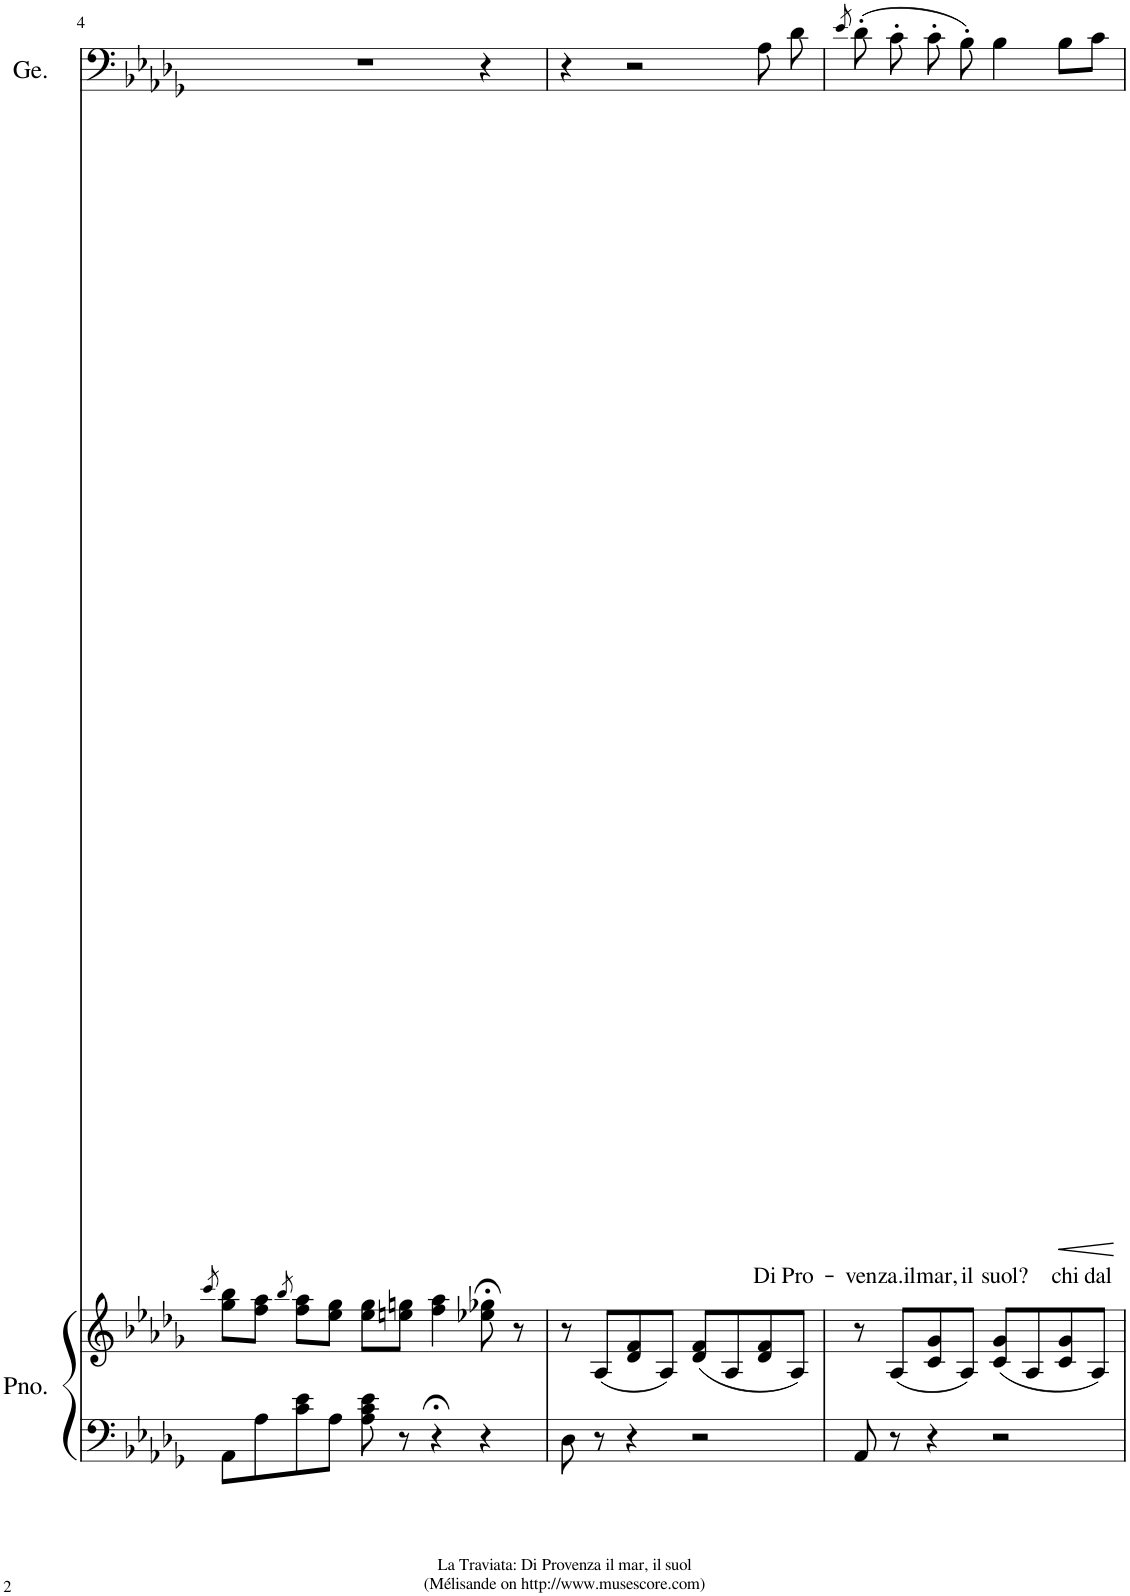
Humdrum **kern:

**kern	**kern	**kern	**text	**dynam
*part2	*part2	*part1	*part1	*part1
*staff3	*staff2	*staff1	*staff1	*staff1
*I"Piano	*	*I"Germont	*	*
*I'Pno.	*	*I'Ge.	*	*
!!LO:PB:g=z
*clefF4	*clefG2	*clefF4	*	*
*k[b-e-a-d-g-]	*k[b-e-a-d-g-]	*k[b-e-a-d-g-]	*	*
=4	=4	=4	=4	=4
.	8qccc/	.	.	.
8AA-\L	8gg-\ 8bb-\L	1r	.	.
8A-\	8ff\ 8aa-\J	.	.	.
.	8qbb-/	.	.	.
8c\ 8e-\	8ff\ 8aa-\L	.	.	.
8A-\J	8ee-\ 8gg-\J	.	.	.
8A-\ 8c\ 8e-\	8ee-\ 8gg-\L	.	.	.
8r	8een\ 8ggn\J	.	.	.
4r;<	4ff\ 4aa-\	.	.	.
4r	8ee-X\;< 8gg-X\;<	4r	.	.
.	8r	.	.	.
=5	=5	=5	=5	=5
8D-\	8r	4r	.	.
8r	(8A-/L	.	.	.
4r	8d-/ 8f/	2r	.	.
.	8A-/J)	.	.	.
2r	(8d-/ 8f/L	.	.	.
.	8A-/	.	.	.
!	!	!	!LO:LY:b	!
.	8d-/ 8f/	8A-\	Di	.
!	!	!	!LO:LY:b	!
.	8A-/J)	8d-\	Pro-	.
=6	=6	=6	=6	=6
.	.	8qe-/	.	.
!	!	!	!LO:LY:b	!
8AA-/	8r	(8d-'\	-ven-	.
!	!	!	!LO:LY:b	!
8r	(8A-/L	8c'\	-za.il	.
!	!	!	!LO:LY:b	!
4r	8c/ 8g-/	8c'\	mar,	.
!	!	!	!LO:LY:b	!
.	8A-/J)	8B-'\)	il	.
!	!	!	!LO:LY:b	!
2r	(8c/ 8g-/L	4B-\	suol?	.
.	8A-/	.	.	.
!	!	!	!LO:LY:b	!LO:HP:b
.	8c/ 8g-/	8B-\L	chi	<
!	!	!	!LO:LY:b	!
.	8A-/J)	8c\J	dal	.
.	.	.	.	[
=	=	=	=	=
*-	*-	*-	*-	*-
